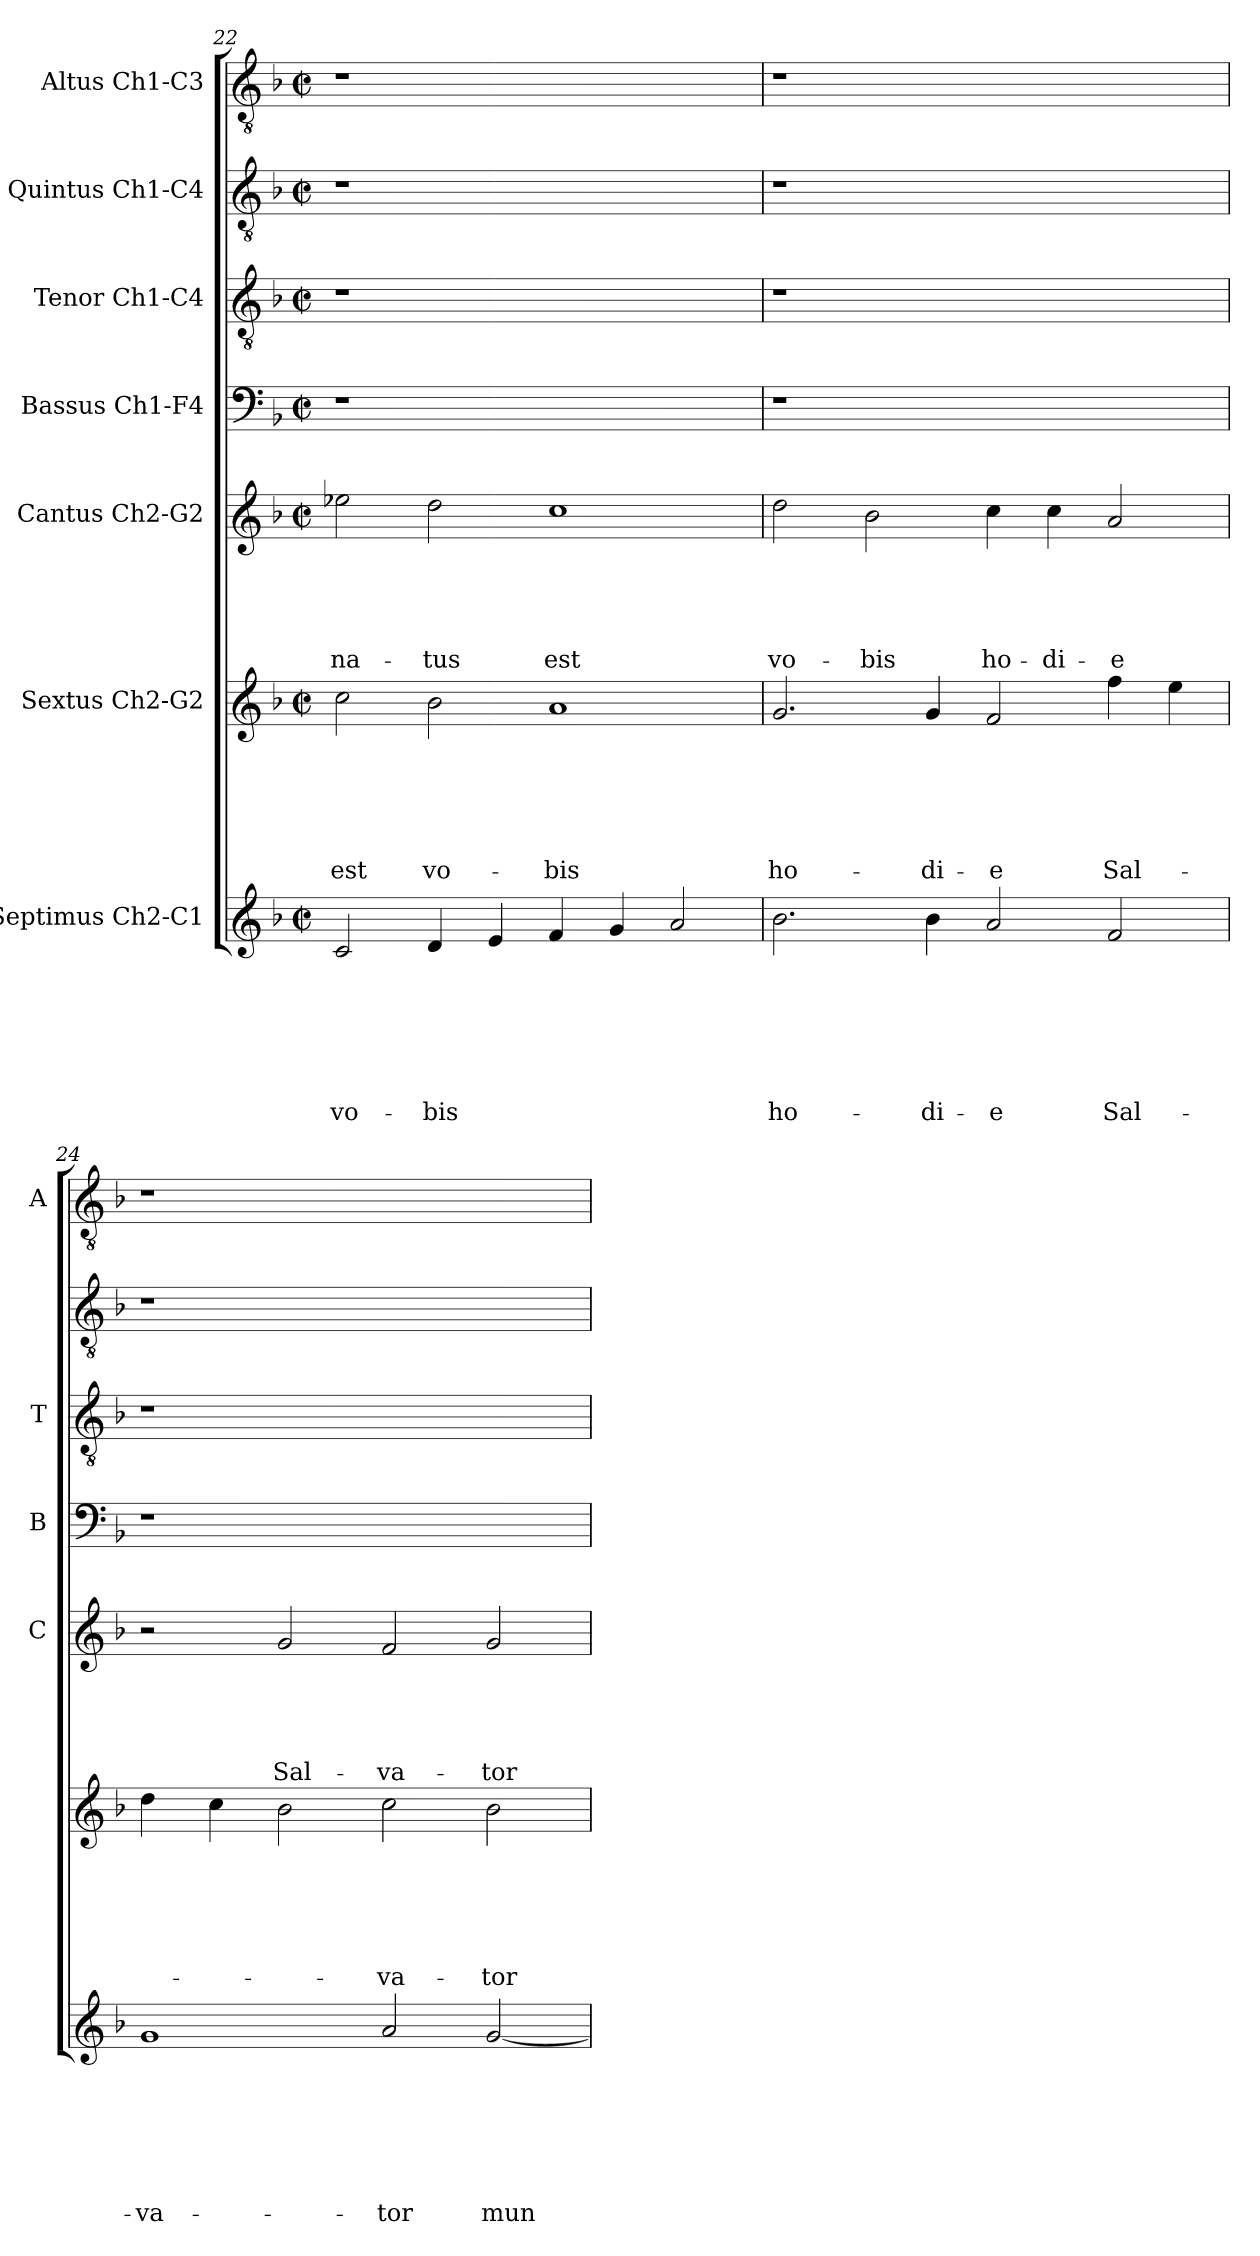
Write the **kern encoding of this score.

**kern	**text	**text	**text	**text	**text	**text	**text	**kern	**text	**text	**text	**text	**text	**text	**kern	**text	**text	**text	**text	**text	**kern	**kern	**kern	**kern
*part7	*part7	*part7	*part7	*part7	*part7	*part7	*part7	*part6	*part6	*part6	*part6	*part6	*part6	*part6	*part5	*part5	*part5	*part5	*part5	*part5	*part4	*part3	*part2	*part1
*staff7	*staff7	*staff7	*staff7	*staff7	*staff7	*staff7	*staff7	*staff6	*staff6	*staff6	*staff6	*staff6	*staff6	*staff6	*staff5	*staff5	*staff5	*staff5	*staff5	*staff5	*staff4	*staff3	*staff2	*staff1
*I"Septimus Ch2-C1	*	*	*	*	*	*	*	*I"Sextus Ch2-G2	*	*	*	*	*	*	*I"Cantus Ch2-G2	*	*	*	*	*	*I"Bassus Ch1-F4	*I"Tenor Ch1-C4	*I"Quintus Ch1-C4	*I"Altus Ch1-C3
*	*	*	*	*	*	*	*	*	*	*	*	*	*	*	*I'C	*	*	*	*	*	*I'B	*I'T	*	*I'A
*clefG2	*	*	*	*	*	*	*	*clefG2	*	*	*	*	*	*	*clefG2	*	*	*	*	*	*clefF4	*clefGv2	*clefGv2	*clefGv2
*k[b-]	*	*	*	*	*	*	*	*k[b-]	*	*	*	*	*	*	*k[b-]	*	*	*	*	*	*k[b-]	*k[b-]	*k[b-]	*k[b-]
*F:	*	*	*	*	*	*	*	*F:	*	*	*	*	*	*	*F:	*	*	*	*	*	*F:	*F:	*F:	*F:
*M2/2	*	*	*	*	*	*	*	*M2/2	*	*	*	*	*	*	*M2/2	*	*	*	*	*	*M2/2	*M2/2	*M2/2	*M2/2
*met(c|)	*	*	*	*	*	*	*	*met(c|)	*	*	*	*	*	*	*met(c|)	*	*	*	*	*	*met(c|)	*met(c|)	*met(c|)	*met(c|)
=22	=22	=22	=22	=22	=22	=22	=22	=22	=22	=22	=22	=22	=22	=22	=22	=22	=22	=22	=22	=22	=22	=22	=22	=22
!	!	!	!	!	!	!	!LO:LY:b	!	!	!	!	!	!	!LO:LY:b	!	!	!	!	!	!LO:LY:b	!	!	!	!
2c/	.	.	.	.	.	.	vo-	2cc\	.	.	.	.	.	est	2ee-X\	.	.	.	.	na-	1r	1r	1r	1r
!	!	!	!	!	!	!	!LO:LY:b	!	!	!	!	!	!	!LO:LY:b	!	!	!	!	!	!LO:LY:b	!	!	!	!
4d/	.	.	.	.	.	.	-bis	2b-\	.	.	.	.	.	vo-	2dd\	.	.	.	.	-tus	.	.	.	.
4e/	.	.	.	.	.	.	.	.	.	.	.	.	.	.	.	.	.	.	.	.	.	.	.	.
!	!	!	!	!	!	!	!	!	!	!	!	!	!	!LO:LY:b	!	!	!	!	!	!LO:LY:b	!	!	!	!
4f/	.	.	.	.	.	.	.	1a	.	.	.	.	.	-bis	1cc	.	.	.	.	est	1ryy	1ryy	1ryy	1ryy
4g/	.	.	.	.	.	.	.	.	.	.	.	.	.	.	.	.	.	.	.	.	.	.	.	.
2a/	.	.	.	.	.	.	.	.	.	.	.	.	.	.	.	.	.	.	.	.	.	.	.	.
=23	=23	=23	=23	=23	=23	=23	=23	=23	=23	=23	=23	=23	=23	=23	=23	=23	=23	=23	=23	=23	=23	=23	=23	=23
!	!	!	!	!	!	!	!LO:LY:b	!	!	!	!	!	!	!LO:LY:b	!	!	!	!	!	!LO:LY:b	!	!	!	!
2.b-\	.	.	.	.	.	.	ho-	2.g/	.	.	.	.	.	ho-	2dd\	.	.	.	.	vo-	1r	1r	1r	1r
!	!	!	!	!	!	!	!	!	!	!	!	!	!	!	!	!	!	!	!	!LO:LY:b	!	!	!	!
.	.	.	.	.	.	.	.	.	.	.	.	.	.	.	2b-\	.	.	.	.	-bis	.	.	.	.
!	!	!	!	!	!	!	!LO:LY:b	!	!	!	!	!	!	!LO:LY:b	!	!	!	!	!	!	!	!	!	!
4b-\	.	.	.	.	.	.	-di-	4g/	.	.	.	.	.	-di-	.	.	.	.	.	.	.	.	.	.
!	!	!	!	!	!	!	!LO:LY:b	!	!	!	!	!	!	!LO:LY:b	!	!	!	!	!	!LO:LY:b	!	!	!	!
2a/	.	.	.	.	.	.	-e	2f/	.	.	.	.	.	-e	4cc\	.	.	.	.	ho-	1ryy	1ryy	1ryy	1ryy
!	!	!	!	!	!	!	!	!	!	!	!	!	!	!	!	!	!	!	!	!LO:LY:b	!	!	!	!
.	.	.	.	.	.	.	.	.	.	.	.	.	.	.	4cc\	.	.	.	.	-di-	.	.	.	.
!	!	!	!	!	!	!	!LO:LY:b	!	!	!	!	!	!	!LO:LY:b	!	!	!	!	!	!LO:LY:b	!	!	!	!
2f/	.	.	.	.	.	.	Sal-	4ff\	.	.	.	.	.	Sal-	2a/	.	.	.	.	-e	.	.	.	.
.	.	.	.	.	.	.	.	4ee\	.	.	.	.	.	.	.	.	.	.	.	.	.	.	.	.
=24	=24	=24	=24	=24	=24	=24	=24	=24	=24	=24	=24	=24	=24	=24	=24	=24	=24	=24	=24	=24	=24	=24	=24	=24
!	!	!	!	!	!	!	!LO:LY:b	!	!	!	!	!	!	!	!	!	!	!	!	!	!	!	!	!
1g	.	.	.	.	.	.	-va-	4dd\	.	.	.	.	.	.	2r	.	.	.	.	.	1r	1r	1r	1r
.	.	.	.	.	.	.	.	4cc\	.	.	.	.	.	.	.	.	.	.	.	.	.	.	.	.
!	!	!	!	!	!	!	!	!	!	!	!	!	!	!	!	!	!	!	!	!LO:LY:b	!	!	!	!
.	.	.	.	.	.	.	.	2b-\	.	.	.	.	.	.	2g/	.	.	.	.	Sal-	.	.	.	.
!	!	!	!	!	!	!	!LO:LY:b	!	!	!	!	!	!	!LO:LY:b	!	!	!	!	!	!LO:LY:b	!	!	!	!
2a/	.	.	.	.	.	.	-tor	2cc\	.	.	.	.	.	-va-	2f/	.	.	.	.	-va-	1ryy	1ryy	1ryy	1ryy
!	!	!	!	!	!	!	!LO:LY:b	!	!	!	!	!	!	!LO:LY:b	!	!	!	!	!	!LO:LY:b	!	!	!	!
[2g/	.	.	.	.	.	.	mun-	2b-\	.	.	.	.	.	-tor	2g/	.	.	.	.	-tor	.	.	.	.
=	=	=	=	=	=	=	=	=	=	=	=	=	=	=	=	=	=	=	=	=	=	=	=	=
*-	*-	*-	*-	*-	*-	*-	*-	*-	*-	*-	*-	*-	*-	*-	*-	*-	*-	*-	*-	*-	*-	*-	*-	*-
